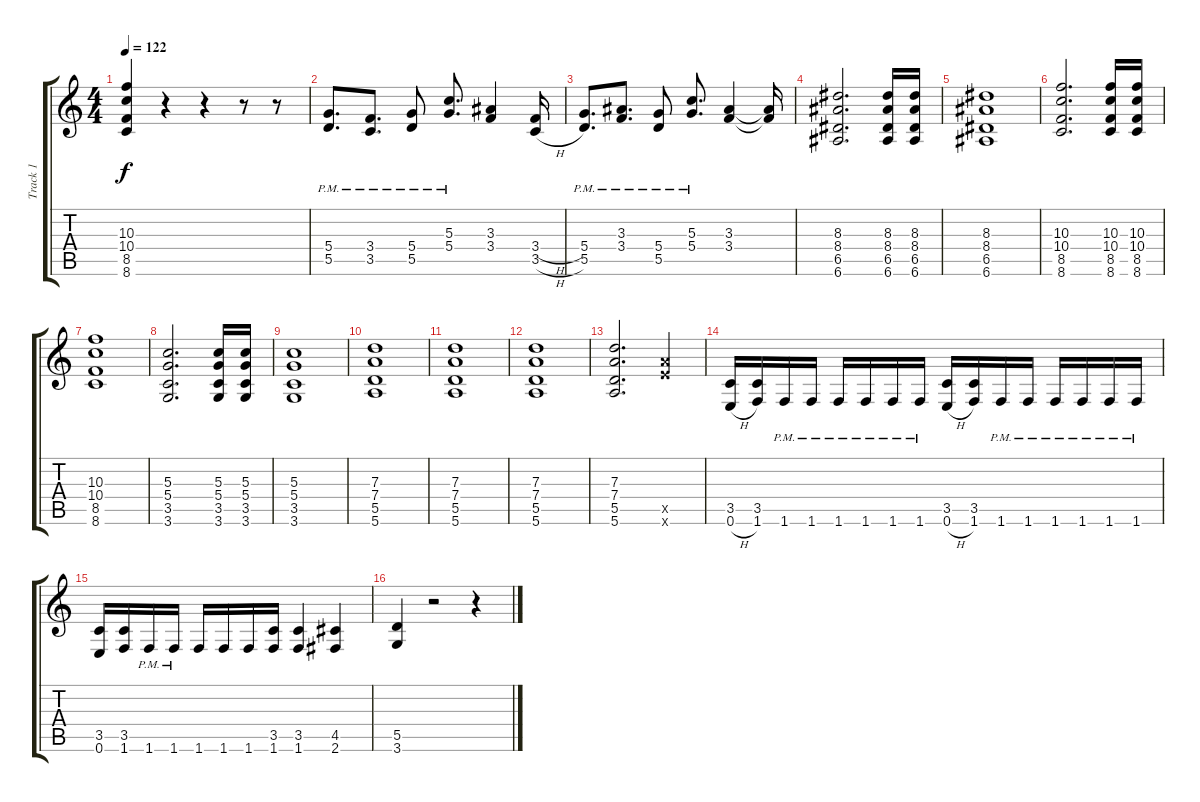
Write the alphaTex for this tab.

\track ("Track 1" "Track 1") {instrument distortionguitar}
\staff {score tabs}
\tuning (E4 B3 G3 D3 A2 E2) {hide}
\ts (4 4)
\tempo 122
\clef g2
\ks c
(10.3 10.4 8.5 8.6).4{dy f} r.4 r.4 r.8 r.8 |
(5.4{pm} 5.5{pm}).8{d} (3.4{pm} 3.5{pm}).8{d} (5.4{pm} 5.5{pm}).8 (5.3{pm} 5.4{pm}).8{d} (3.3 3.4).4 (3.4{h} 3.5{h}).16 |
(5.4{pm} 5.5{pm}).8{d} (3.3{pm} 3.4{pm}).8{d} (5.4{pm} 5.5{pm}).8 (5.3{pm} 5.4{pm}).8{d} (3.3 3.4).4 (3.3{t} 3.4{t}).16 |
(8.3 8.4 6.5 6.6).2{d} (8.3 8.4 6.5 6.6).16 (8.3 8.4 6.5 6.6).16 |
(8.3 8.4 6.5 6.6).1 |
(10.3 10.4 8.5 8.6).2{d} (10.3 10.4 8.5 8.6).16 (10.3 10.4 8.5 8.6).16 |
(10.3 10.4 8.5 8.6).1 |
(5.3 5.4 3.5 3.6).2{d} (5.3 5.4 3.5 3.6).16 (5.3 5.4 3.5 3.6).16 |
(5.3 5.4 3.5 3.6).1 |
(7.3 7.4 5.5 5.6).1 |
(7.3 7.4 5.5 5.6).1 |
(7.3 7.4 5.5 5.6).1 |
(7.3 7.4 5.5 5.6).2{d} (12.5{x} 12.6{x}).4 |
(3.5 0.6{h}).16 (3.5 1.6).16 1.6{pm}.16 1.6{pm}.16 1.6{pm}.16 1.6{pm}.16 1.6{pm}.16 1.6{pm}.16 (3.5 0.6{h}).16 (3.5 1.6).16 1.6{pm}.16 1.6{pm}.16 1.6{pm}.16 1.6{pm}.16 1.6{pm}.16 1.6{pm}.16 |
(3.5 0.6).16 (3.5 1.6).16 1.6{pm}.16 1.6{pm}.16 1.6.16 1.6.16 1.6.16 (3.5 1.6).16 (3.5 1.6).4 (4.5 2.6).4 |
(5.5 3.6).4 r.2 r.4
